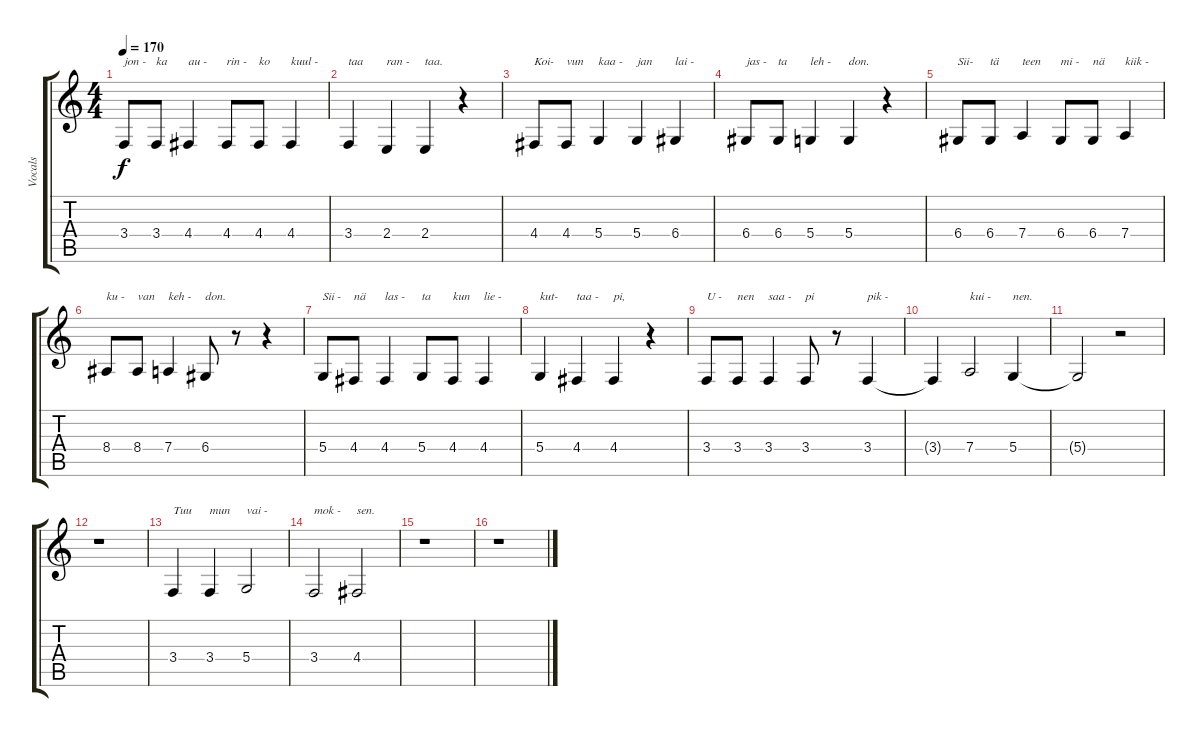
\track ("Vocals" "Vocals") {instrument lead8bassandlead}
\staff {score tabs}
\tuning (E4 B3 G3 D3 A2 E2) {hide}
\ts (4 4)
\tempo 170
\clef g2
\ks c
3.4.8{txt "jon -" dy f} 3.4.8{txt "ka"} 4.4.4{txt "au -"} 4.4.8{txt "rin -"} 4.4.8{txt "ko"} 4.4.4{txt "kuul -"} |
3.4.4{txt "taa"} 2.4.4{txt "ran - "} 2.4.4{txt "taa."} r.4 |
4.4.8{txt "Koi-"} 4.4.8{txt "vun"} 5.4.4{txt "kaa -"} 5.4.4{txt "jan"} 6.4.4{txt "lai -"} |
6.4.8{txt "jas -"} 6.4.8{txt "ta"} 5.4.4{txt "leh -"} 5.4.4{txt "don."} r.4 |
6.4.8{txt "Sii-"} 6.4.8{txt "tä"} 7.4.4{txt "teen"} 6.4.8{txt "mi -"} 6.4.8{txt "nä"} 7.4.4{txt "kiik -"} |
8.4.8{txt "ku -"} 8.4.8{txt "van"} 7.4.4{txt "keh -"} 6.4.8{txt "don."} r.8 r.4 |
5.4.8{txt "Sii -"} 4.4.8{txt "nä"} 4.4.4{txt "las -"} 5.4.8{txt "ta"} 4.4.8{txt "kun"} 4.4.4{txt "lie -"} |
5.4.4{txt "kut-"} 4.4.4{txt "taa -"} 4.4.4{txt "pi,"} r.4 |
3.4.8{txt "U -"} 3.4.8{txt "nen"} 3.4.4{txt "saa -"} 3.4.8{txt "pi"} r.8 3.4.4{txt "pik -"} |
3.4{t}.4 7.4.2{txt "kui -"} 5.4.4{txt "nen."} |
5.4{t}.2 r.2 |
r.1 |
3.4.4{txt "Tuu"} 3.4.4{txt "mun"} 5.4.2{txt "vai -"} |
3.4.2{txt "mok -"} 4.4.2{txt "sen."} |
r.1 |
r.1
